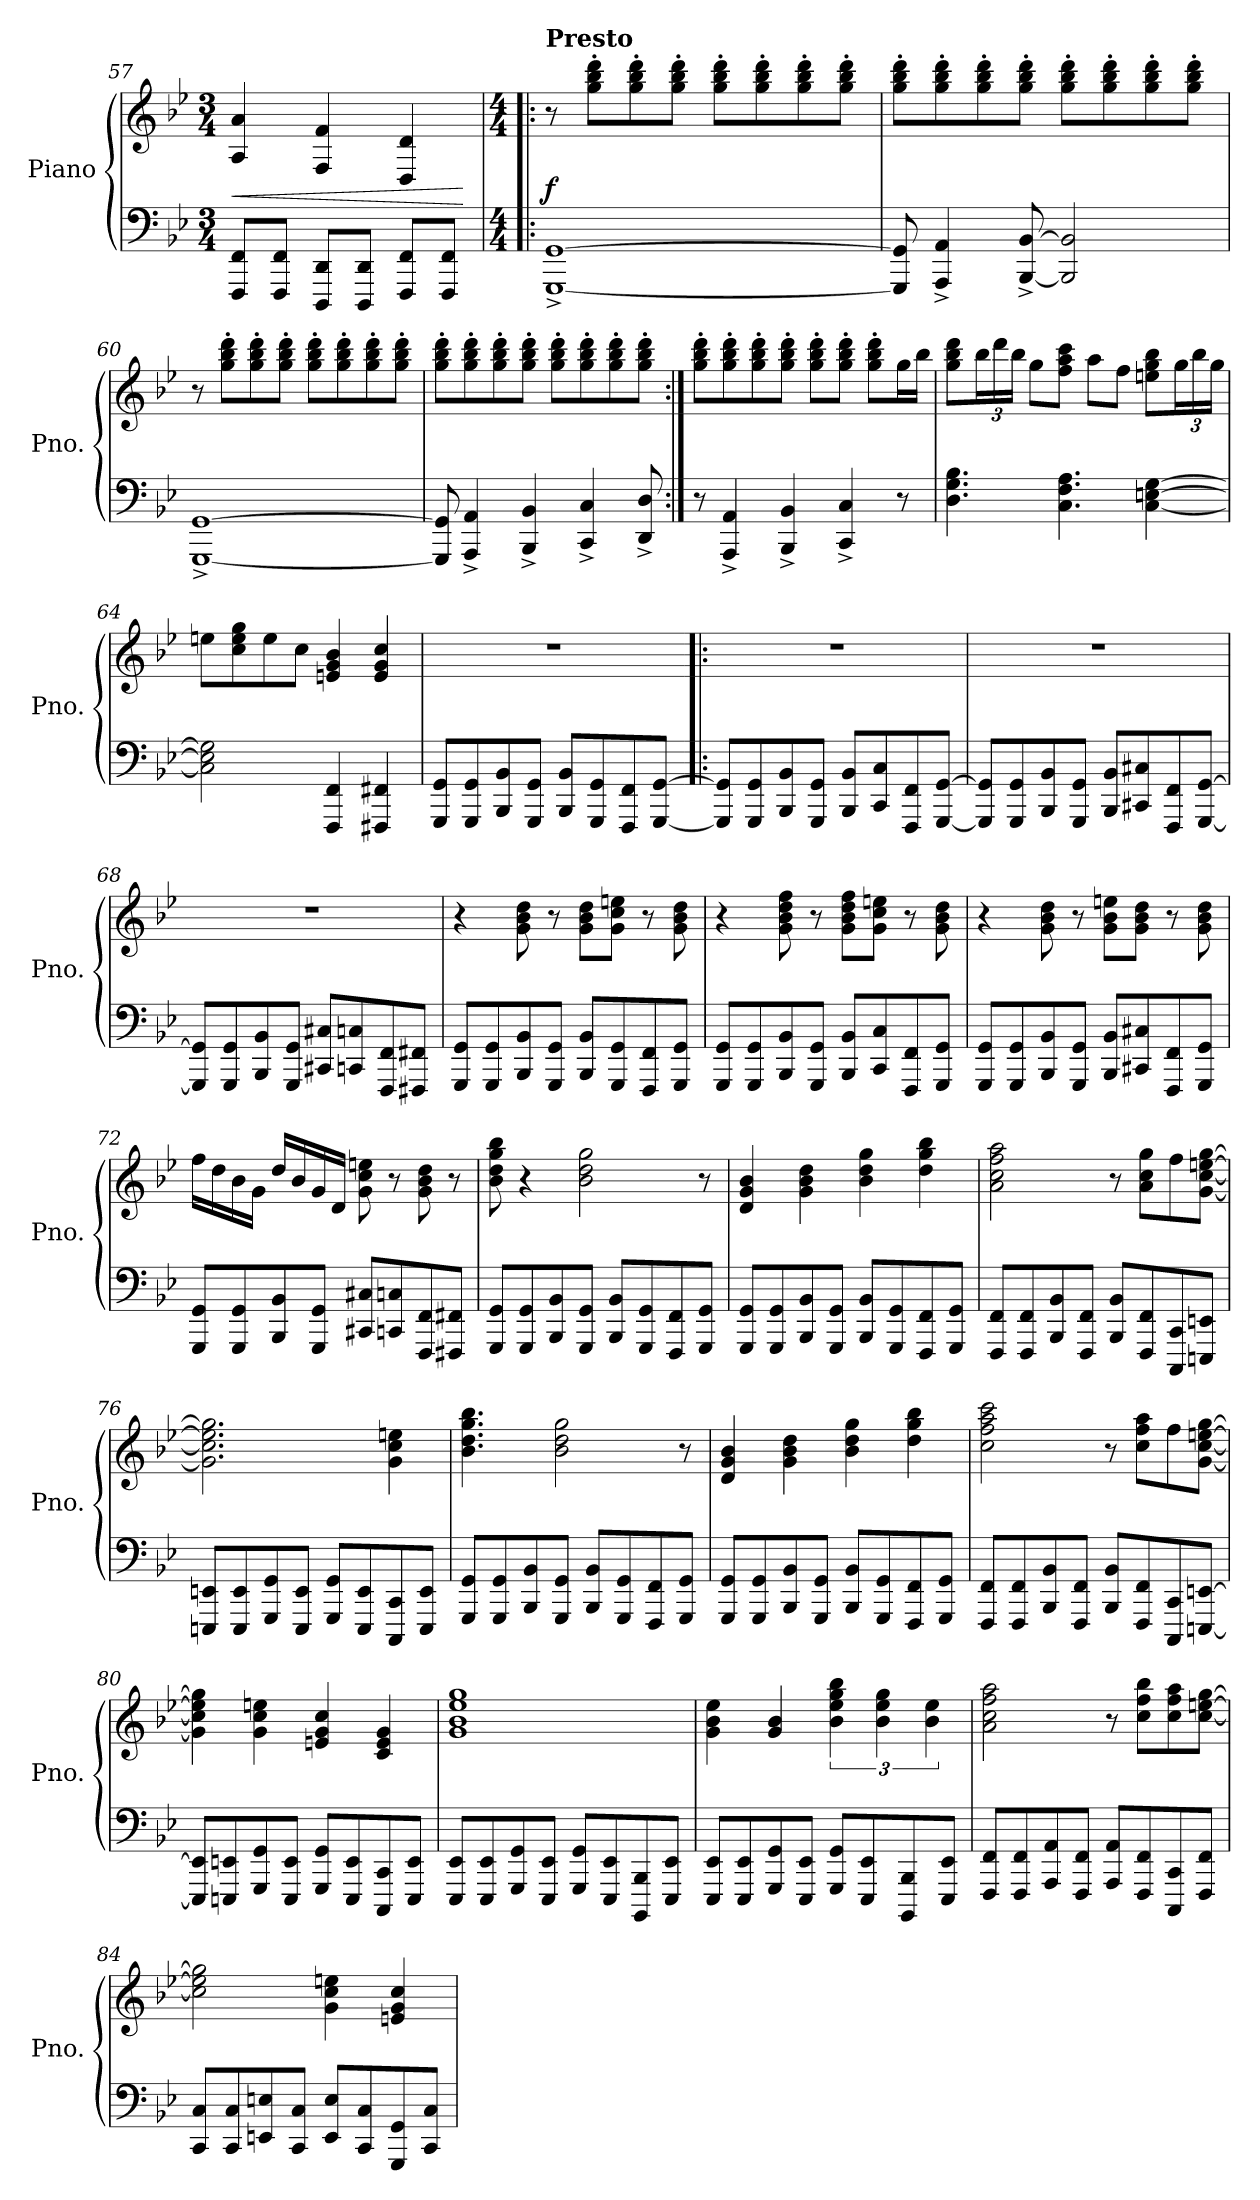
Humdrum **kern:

**kern	**kern	**dynam
*part1	*part1	*part1
*staff2	*staff1	*staff1/2
*I"Piano	*	*
*I'Pno.	*	*
*clefF4	*clefG2	*
*k[b-e-]	*k[b-e-]	*
*M3/4	*M3/4	*
=57	=57	=57
!	!	!LO:HP:b
8FFF/ 8FF/L	4A/ 4a/	<
8FFF/ 8FF/J	.	.
8DDD/ 8DD/L	4F/ 4f/	.
8DDD/ 8DD/J	.	.
8FFF/ 8FF/L	4D/ 4d/	.
8FFF/ 8FF/J	.	.
.	.	[
!!LO:LB:g=z
=58!|:	=58!|:	=58!|:
*M4/4	*M4/4	*
!	!LO:TX:a:B:t=Presto	!
!	!	!LO:DY:a=2
[1GGG^ [1GG^	8r	f
.	8gg\' 8bb-\' 8ddd\'L	.
.	8gg\' 8bb-\' 8ddd\'	.
.	8gg\' 8bb-\' 8ddd\'J	.
.	8gg\' 8bb-\' 8ddd\'L	.
.	8gg\' 8bb-\' 8ddd\'	.
.	8gg\' 8bb-\' 8ddd\'	.
.	8gg\' 8bb-\' 8ddd\'J	.
=59	=59	=59
8GGG/] 8GG/]	8gg\' 8bb-\' 8ddd\'L	.
4AAA/^ 4AA/^	8gg\' 8bb-\' 8ddd\'	.
.	8gg\' 8bb-\' 8ddd\'	.
[8BBB-/^ [8BB-/^	8gg\' 8bb-\' 8ddd\'J	.
2BBB-/] 2BB-/]	8gg\' 8bb-\' 8ddd\'L	.
.	8gg\' 8bb-\' 8ddd\'	.
.	8gg\' 8bb-\' 8ddd\'	.
.	8gg\' 8bb-\' 8ddd\'J	.
=60	=60	=60
[1GGG^ [1GG^	8r	.
.	8gg\' 8bb-\' 8ddd\'L	.
.	8gg\' 8bb-\' 8ddd\'	.
.	8gg\' 8bb-\' 8ddd\'J	.
.	8gg\' 8bb-\' 8ddd\'L	.
.	8gg\' 8bb-\' 8ddd\'	.
.	8gg\' 8bb-\' 8ddd\'	.
.	8gg\' 8bb-\' 8ddd\'J	.
!!LO:LB:g=z
=61	=61	=61
8GGG/] 8GG/]	8gg\' 8bb-\' 8ddd\'L	.
4AAA/^ 4AA/^	8gg\' 8bb-\' 8ddd\'	.
.	8gg\' 8bb-\' 8ddd\'	.
4BBB-/^ 4BB-/^	8gg\' 8bb-\' 8ddd\'J	.
.	8gg\' 8bb-\' 8ddd\'L	.
4CC/^ 4C/^	8gg\' 8bb-\' 8ddd\'	.
.	8gg\' 8bb-\' 8ddd\'	.
8DD/^ 8D/^	8gg\' 8bb-\' 8ddd\'J	.
=62:|!	=62:|!	=62:|!
8r	8gg\' 8bb-\' 8ddd\'L	.
4AAA/^ 4AA/^	8gg\' 8bb-\' 8ddd\'	.
.	8gg\' 8bb-\' 8ddd\'	.
4BBB-/^ 4BB-/^	8gg\' 8bb-\' 8ddd\'J	.
.	8gg\' 8bb-\' 8ddd\'L	.
4CC/^ 4C/^	8gg\' 8bb-\' 8ddd\'J	.
.	8gg\' 8bb-\' 8ddd\'L	.
8r	16gg\L	.
.	16bb-\JJ	.
=63	=63	=63
4.D\ 4.G\ 4.B-\	8gg\ 8bb-\ 8ddd\L	.
*	*Xbrackettup	*
.	24bb-\L	.
.	24ddd\	.
.	24bb-\JJ	.
.	8gg\L	.
4.C\ 4.F\ 4.A\	8ff\ 8aa\ 8ccc\J	.
.	8aa\L	.
.	8ff\J	.
[4C\ [4En\ [4G\	8een\ 8gg\ 8bb-\L	.
.	24gg\L	.
.	24bb-\	.
.	24gg\JJ	.
!!LO:LB:g=z
=64	=64	=64
2C\] 2E\] 2G\]	8een\L	.
.	8cc\ 8ee\ 8gg\	.
.	8ee\	.
.	8cc\J	.
4FFF/ 4FF/	4en/ 4g/ 4b-/	.
4FFF#X/ 4FF#X/	4e/ 4g/ 4cc/	.
=65	=65	=65
8GGG/ 8GG/L	1r	.
8GGG/ 8GG/	.	.
8BBB-/ 8BB-/	.	.
8GGG/ 8GG/J	.	.
8BBB-/ 8BB-/L	.	.
8GGG/ 8GG/	.	.
8FFF/ 8FF/	.	.
[8GGG/ [8GG/J	.	.
=66!|:	=66!|:	=66!|:
8GGG/] 8GG/]L	1r	.
8GGG/ 8GG/	.	.
8BBB-/ 8BB-/	.	.
8GGG/ 8GG/J	.	.
8BBB-/ 8BB-/L	.	.
8CC/ 8C/	.	.
8FFF/ 8FF/	.	.
[8GGG/ [8GG/J	.	.
!!LO:PB:g=z
=67	=67	=67
8GGG/] 8GG/]L	1r	.
8GGG/ 8GG/	.	.
8BBB-/ 8BB-/	.	.
8GGG/ 8GG/J	.	.
8BBB-/ 8BB-/L	.	.
8CC#X/ 8C#X/	.	.
8FFF/ 8FF/	.	.
[8GGG/ [8GG/J	.	.
=68	=68	=68
8GGG/] 8GG/]L	1r	.
8GGG/ 8GG/	.	.
8BBB-/ 8BB-/	.	.
8GGG/ 8GG/J	.	.
8CC#X/ 8C#X/L	.	.
8CCn/ 8Cn/	.	.
8FFF/ 8FF/	.	.
8FFF#X/ 8FF#X/J	.	.
=69	=69	=69
8GGG/ 8GG/L	4r	.
8GGG/ 8GG/	.	.
8BBB-/ 8BB-/	8g\ 8b-\ 8dd\	.
8GGG/ 8GG/J	8r	.
8BBB-/ 8BB-/L	8g\ 8b-\ 8dd\L	.
8GGG/ 8GG/	8g\ 8cc\ 8een\J	.
8FFF/ 8FF/	8r	.
8GGG/ 8GG/J	8g\ 8b-\ 8dd\	.
!!LO:LB:g=z
=70	=70	=70
8GGG/ 8GG/L	4r	.
8GGG/ 8GG/	.	.
8BBB-/ 8BB-/	8g\ 8b-\ 8dd\ 8ff\	.
8GGG/ 8GG/J	8r	.
8BBB-/ 8BB-/L	8g\ 8b-\ 8dd\ 8ff\L	.
8CC/ 8C/	8g\ 8cc\ 8een\J	.
8FFF/ 8FF/	8r	.
8GGG/ 8GG/J	8g\ 8b-\ 8dd\	.
=71	=71	=71
8GGG/ 8GG/L	4r	.
8GGG/ 8GG/	.	.
8BBB-/ 8BB-/	8g\ 8b-\ 8dd\	.
8GGG/ 8GG/J	8r	.
8BBB-/ 8BB-/L	8g\ 8b-\ 8een\L	.
8CC#X/ 8C#X/	8g\ 8b-\ 8dd\J	.
8FFF/ 8FF/	8r	.
8GGG/ 8GG/J	8g\ 8b-\ 8dd\	.
=72	=72	=72
8GGG/ 8GG/L	16ff\LL	.
.	16dd\	.
8GGG/ 8GG/	16b-\	.
.	16g\JJ	.
8BBB-/ 8BB-/	16dd/LL	.
.	16b-/	.
8GGG/ 8GG/J	16g/	.
.	16d/JJ	.
8CC#X/ 8C#X/L	8g\ 8cc\ 8een\	.
8CCn/ 8Cn/	8r	.
8FFF/ 8FF/	8g\ 8b-\ 8dd\	.
8FFF#X/ 8FF#X/J	8r	.
!!LO:LB:g=z
=73	=73	=73
8GGG/ 8GG/L	8b-\ 8dd\ 8gg\ 8bb-\	.
8GGG/ 8GG/	4r	.
8BBB-/ 8BB-/	.	.
8GGG/ 8GG/J	2b-\ 2dd\ 2gg\	.
8BBB-/ 8BB-/L	.	.
8GGG/ 8GG/	.	.
8FFF/ 8FF/	.	.
8GGG/ 8GG/J	8r	.
=74	=74	=74
8GGG/ 8GG/L	4d/ 4g/ 4b-/	.
8GGG/ 8GG/	.	.
8BBB-/ 8BB-/	4g\ 4b-\ 4dd\	.
8GGG/ 8GG/J	.	.
8BBB-/ 8BB-/L	4b-\ 4dd\ 4gg\	.
8GGG/ 8GG/	.	.
8FFF/ 8FF/	4dd\ 4gg\ 4bb-\	.
8GGG/ 8GG/J	.	.
=75	=75	=75
8FFF/ 8FF/L	2a\ 2cc\ 2ff\ 2aa\	.
8FFF/ 8FF/	.	.
8BBB-/ 8BB-/	.	.
8FFF/ 8FF/J	.	.
8BBB-/ 8BB-/L	8r	.
8FFF/ 8FF/	8a\ 8cc\ 8gg\L	.
8CCC/ 8CC/	8ff\	.
8EEEn/ 8EEn/J	[8g\ [8cc\ [8een\ [8gg\J	.
!!LO:LB:g=z
=76	=76	=76
8EEEn/ 8EEn/L	2.g\] 2.cc\] 2.ee\] 2.gg\]	.
8EEE/ 8EE/	.	.
8GGG/ 8GG/	.	.
8EEE/ 8EE/J	.	.
8GGG/ 8GG/L	.	.
8EEE/ 8EE/	.	.
8CCC/ 8CC/	4g\ 4cc\ 4een\	.
8EEE/ 8EE/J	.	.
=77	=77	=77
8GGG/ 8GG/L	4.b-\ 4.dd\ 4.gg\ 4.bb-\	.
8GGG/ 8GG/	.	.
8BBB-/ 8BB-/	.	.
8GGG/ 8GG/J	2b-\ 2dd\ 2gg\	.
8BBB-/ 8BB-/L	.	.
8GGG/ 8GG/	.	.
8FFF/ 8FF/	.	.
8GGG/ 8GG/J	8r	.
=78	=78	=78
8GGG/ 8GG/L	4d/ 4g/ 4b-/	.
8GGG/ 8GG/	.	.
8BBB-/ 8BB-/	4g\ 4b-\ 4dd\	.
8GGG/ 8GG/J	.	.
8BBB-/ 8BB-/L	4b-\ 4dd\ 4gg\	.
8GGG/ 8GG/	.	.
8FFF/ 8FF/	4dd\ 4gg\ 4bb-\	.
8GGG/ 8GG/J	.	.
!!LO:LB:g=z
=79	=79	=79
8FFF/ 8FF/L	2cc\ 2ff\ 2aa\ 2ccc\	.
8FFF/ 8FF/	.	.
8BBB-/ 8BB-/	.	.
8FFF/ 8FF/J	.	.
8BBB-/ 8BB-/L	8r	.
8FFF/ 8FF/	8cc\ 8ff\ 8aa\L	.
8CCC/ 8CC/	8ff\	.
[8EEEn/ [8EEn/J	[8g\ [8cc\ [8een\ [8gg\J	.
=80	=80	=80
8EEE/] 8EE/]L	4g\] 4cc\] 4ee\] 4gg\]	.
8EEEn/ 8EEn/	.	.
8GGG/ 8GG/	4g\ 4cc\ 4een\	.
8EEE/ 8EE/J	.	.
8GGG/ 8GG/L	4en/ 4g/ 4cc/	.
8EEE/ 8EE/	.	.
8CCC/ 8CC/	4c/ 4e/ 4g/	.
8EEE/ 8EE/J	.	.
=81	=81	=81
8EEE-/ 8EE-/L	1g 1b- 1ee- 1gg	.
8EEE-/ 8EE-/	.	.
8GGG/ 8GG/	.	.
8EEE-/ 8EE-/J	.	.
8GGG/ 8GG/L	.	.
8EEE-/ 8EE-/	.	.
8BBBB-/ 8BBB-/	.	.
8EEE-/ 8EE-/J	.	.
!!LO:LB:g=z
=82	=82	=82
8EEE-/ 8EE-/L	4g\ 4b-\ 4ee-\	.
8EEE-/ 8EE-/	.	.
8GGG/ 8GG/	4g/ 4b-/	.
8EEE-/ 8EE-/J	.	.
*	*brackettup	*
8GGG/ 8GG/L	6b-\ 6ee-\ 6gg\ 6bb-\	.
8EEE-/ 8EE-/	.	.
.	6b-\ 6ee-\ 6gg\	.
8BBBB-/ 8BBB-/	.	.
.	6b-\ 6ee-\	.
8EEE-/ 8EE-/J	.	.
=83	=83	=83
8FFF/ 8FF/L	2a\ 2cc\ 2ff\ 2aa\	.
8FFF/ 8FF/	.	.
8AAA/ 8AA/	.	.
8FFF/ 8FF/J	.	.
8AAA/ 8AA/L	8r	.
8FFF/ 8FF/	8cc\ 8ff\ 8bb-\L	.
8CCC/ 8CC/	8cc\ 8ff\ 8aa\	.
8FFF/ 8FF/J	[8cc\ [8een\ [8gg\J	.
=84	=84	=84
8CC/ 8C/L	2cc\] 2ee\] 2gg\]	.
8CC/ 8C/	.	.
8EEn/ 8En/	.	.
8CC/ 8C/J	.	.
8EE/ 8E/L	4g\ 4cc\ 4een\	.
8CC/ 8C/	.	.
8GGG/ 8GG/	4en/ 4g/ 4cc/	.
8CC/ 8C/J	.	.
=	=	=
*-	*-	*-
